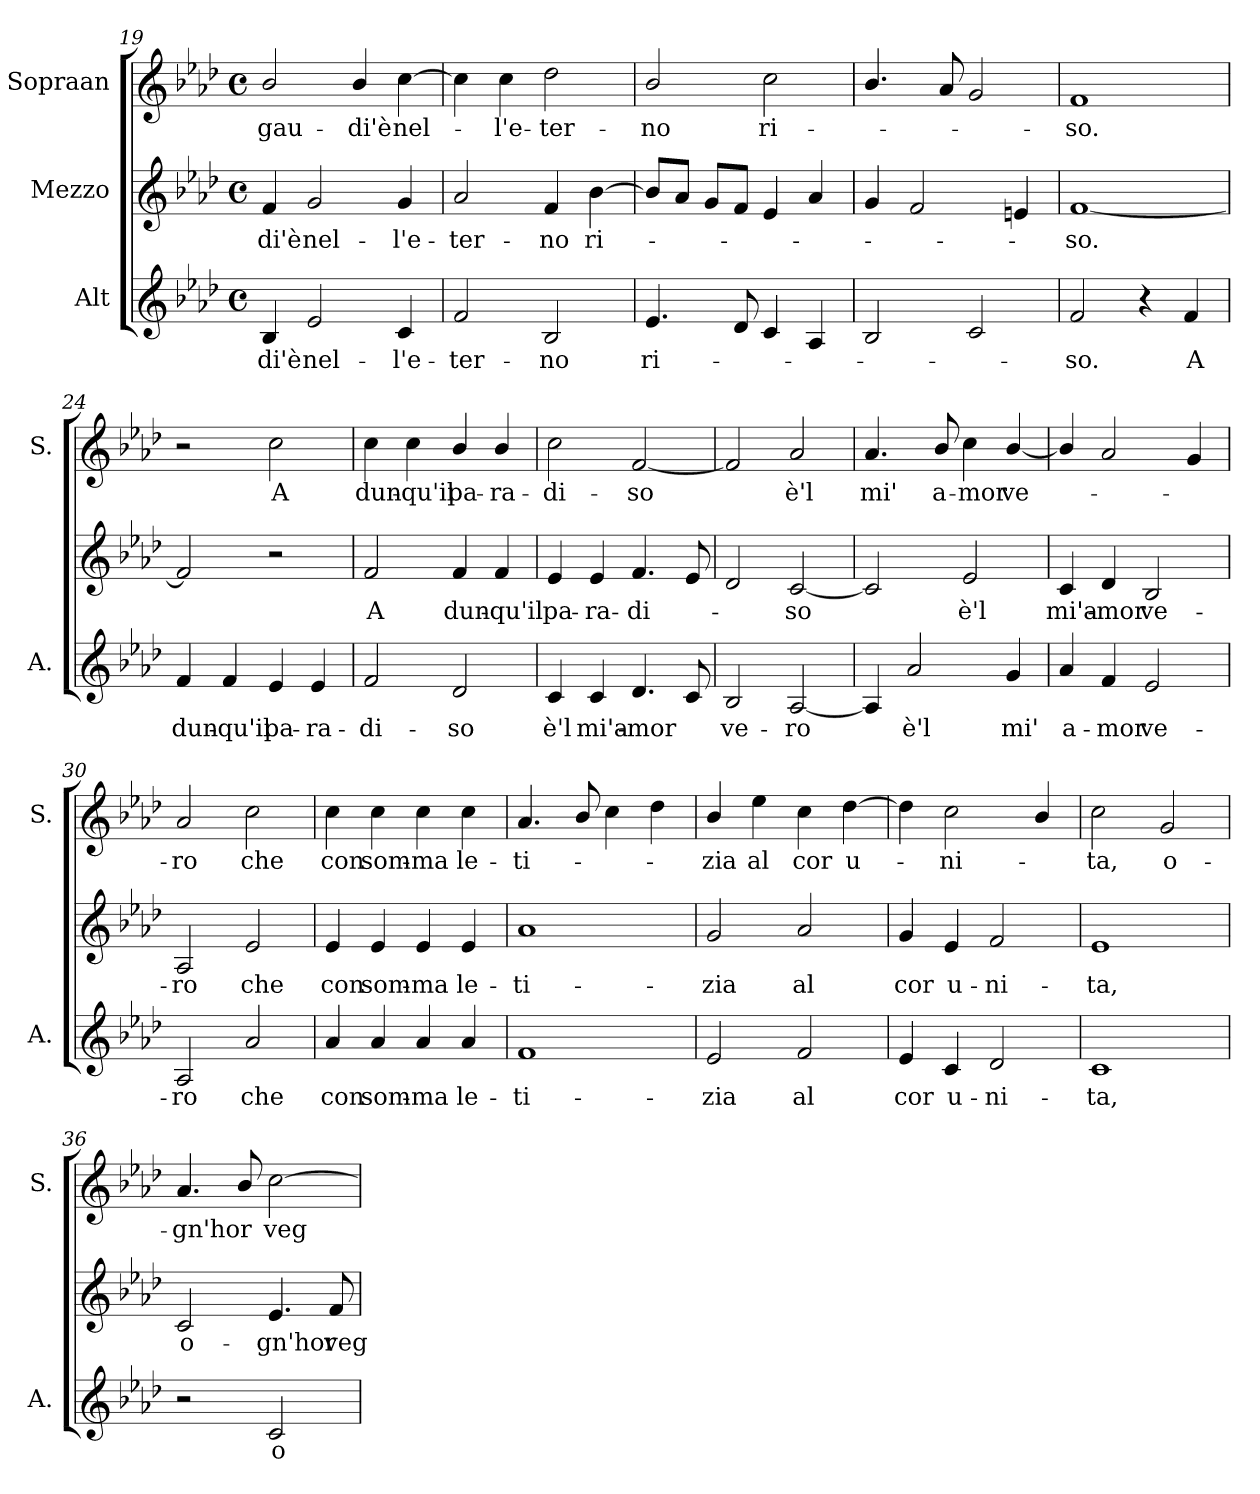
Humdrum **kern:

**kern	**text	**kern	**text	**kern	**text
*part3	*part3	*part2	*part2	*part1	*part1
*staff3	*staff3	*staff2	*staff2	*staff1	*staff1
*I"Alt	*	*I"Mezzo	*	*I"Sopraan	*
*I'A.	*	*	*	*I'S.	*
*clefG2	*	*clefG2	*	*clefG2	*
*k[b-e-a-d-]	*	*k[b-e-a-d-]	*	*k[b-e-a-d-]	*
*A-:	*	*A-:	*	*A-:	*
*M4/4	*	*M4/4	*	*M4/4	*
*met(c)	*	*met(c)	*	*met(c)	*
=19	=19	=19	=19	=19	=19
!	!LO:LY:b	!	!LO:LY:b	!	!LO:LY:b
4B-/	-di'è	4f/	-di'è	2b-/	gau-
!	!LO:LY:b	!	!LO:LY:b	!	!
2e-/	nel-	2g/	nel-	.	.
!	!	!	!	!	!LO:LY:b
.	.	.	.	4b-/	-di'è
!	!LO:LY:b	!	!LO:LY:b	!	!LO:LY:b
4c/	-l'e-	4g/	-l'e-	[4cc\	nel-
!!LO:LB:g=z
=20	=20	=20	=20	=20	=20
!	!LO:LY:b	!	!LO:LY:b	!	!
2f/	-ter-	2a-/	-ter-	4cc\]	.
!	!	!	!	!	!LO:LY:b
.	.	.	.	4cc\	-l'e-
!	!LO:LY:b	!	!LO:LY:b	!	!LO:LY:b
2B-/	-no	4f/	-no	2dd-\	-ter-
!	!	!	!LO:LY:b	!	!
.	.	[4b-\	ri-	.	.
=21	=21	=21	=21	=21	=21
!	!LO:LY:b	!	!	!	!LO:LY:b
4.e-/	ri-	8b-/L]	.	2b-/	-no
.	.	8a-/J	.	.	.
.	.	8g/L	.	.	.
8d-/	.	8f/J	.	.	.
!	!	!	!	!	!LO:LY:b
4c/	.	4e-/	.	2cc\	ri-
4A-/	.	4a-/	.	.	.
=22	=22	=22	=22	=22	=22
2B-/	.	4g/	.	4.b-/	.
.	.	2f/	.	.	.
.	.	.	.	8a-/	.
2c/	.	.	.	2g/	.
.	.	4en/	.	.	.
=23	=23	=23	=23	=23	=23
!	!LO:LY:b	!	!LO:LY:b	!	!LO:LY:b
2f/	-so.	[1f	-so.	1f	-so.
4r	.	.	.	.	.
!	!LO:LY:b	!	!	!	!
4f/	A	.	.	.	.
=24	=24	=24	=24	=24	=24
!	!LO:LY:b	!	!	!	!
4f/	dun-	2f/]	.	2r	.
!	!LO:LY:b	!	!	!	!
4f/	-qu'il	.	.	.	.
!	!LO:LY:b	!	!	!	!LO:LY:b
4e-/	pa-	2r	.	2cc\	A
!	!LO:LY:b	!	!	!	!
4e-/	-ra-	.	.	.	.
=25	=25	=25	=25	=25	=25
!	!LO:LY:b	!	!LO:LY:b	!	!LO:LY:b
2f/	-di-	2f/	A	4cc\	dun-
!	!	!	!	!	!LO:LY:b
.	.	.	.	4cc\	-qu'il
!	!LO:LY:b	!	!LO:LY:b	!	!LO:LY:b
2d-/	-so	4f/	dun-	4b-/	pa-
!	!	!	!LO:LY:b	!	!LO:LY:b
.	.	4f/	-qu'il	4b-/	-ra-
!!LO:PB:g=z
=26	=26	=26	=26	=26	=26
!	!LO:LY:b	!	!LO:LY:b	!	!LO:LY:b
4c/	è'l	4e-/	pa-	2cc\	-di-
!	!LO:LY:b	!	!LO:LY:b	!	!
4c/	mi'a-	4e-/	-ra-	.	.
!	!LO:LY:b	!	!LO:LY:b	!	!LO:LY:b
4.d-/	-mor	4.f/	-di-	[2f/	-so
8c/	.	8e-/	.	.	.
=27	=27	=27	=27	=27	=27
!	!LO:LY:b	!	!	!	!
2B-/	ve-	2d-/	.	2f/]	.
!	!LO:LY:b	!	!LO:LY:b	!	!LO:LY:b
[2A-/	-ro	[2c/	-so	2a-/	è'l
=28	=28	=28	=28	=28	=28
!	!	!	!	!	!LO:LY:b
4A-/]	.	2c/]	.	4.a-/	mi'
!	!LO:LY:b	!	!	!	!
2a-/	è'l	.	.	.	.
!	!	!	!	!	!LO:LY:b
.	.	.	.	8b-/	a-
!	!	!	!LO:LY:b	!	!LO:LY:b
.	.	2e-/	è'l	4cc\	-mor
!	!LO:LY:b	!	!	!	!LO:LY:b
4g/	mi'	.	.	[4b-/	ve-
=29	=29	=29	=29	=29	=29
!	!LO:LY:b	!	!LO:LY:b	!	!
4a-/	a-	4c/	mi'a-	4b-/]	.
!	!LO:LY:b	!	!LO:LY:b	!	!
4f/	-mor	4d-/	-mor	2a-/	.
!	!LO:LY:b	!	!LO:LY:b	!	!
2e-/	ve-	2B-/	ve-	.	.
.	.	.	.	4g/	.
=30	=30	=30	=30	=30	=30
!	!LO:LY:b	!	!LO:LY:b	!	!LO:LY:b
2A-/	-ro	2A-/	-ro	2a-/	-ro
!	!LO:LY:b	!	!LO:LY:b	!	!LO:LY:b
2a-/	che	2e-/	che	2cc\	che
=31	=31	=31	=31	=31	=31
!	!LO:LY:b	!	!LO:LY:b	!	!LO:LY:b
4a-/	con	4e-/	con	4cc\	con
!	!LO:LY:b	!	!LO:LY:b	!	!LO:LY:b
4a-/	som-	4e-/	som-	4cc\	som-
!	!LO:LY:b	!	!LO:LY:b	!	!LO:LY:b
4a-/	-ma	4e-/	-ma	4cc\	-ma
!	!LO:LY:b	!	!LO:LY:b	!	!LO:LY:b
4a-/	le-	4e-/	le-	4cc\	le-
=32	=32	=32	=32	=32	=32
!	!LO:LY:b	!	!LO:LY:b	!	!LO:LY:b
1f	-ti-	1a-	-ti-	4.a-/	-ti-
.	.	.	.	8b-/	.
.	.	.	.	4cc\	.
.	.	.	.	4dd-\	.
!!LO:LB:g=z
=33	=33	=33	=33	=33	=33
!	!LO:LY:b	!	!LO:LY:b	!	!LO:LY:b
2e-/	-zia	2g/	-zia	4b-/	-zia
!	!	!	!	!	!LO:LY:b
.	.	.	.	4ee-\	al
!	!LO:LY:b	!	!LO:LY:b	!	!LO:LY:b
2f/	al	2a-/	al	4cc\	cor
!	!	!	!	!	!LO:LY:b
.	.	.	.	[4dd-\	u-
=34	=34	=34	=34	=34	=34
!	!LO:LY:b	!	!LO:LY:b	!	!
4e-/	cor	4g/	cor	4dd-\]	.
!	!LO:LY:b	!	!LO:LY:b	!	!LO:LY:b
4c/	u-	4e-/	u-	2cc\	-ni-
!	!LO:LY:b	!	!LO:LY:b	!	!
2d-/	-ni-	2f/	-ni-	.	.
.	.	.	.	4b-/	.
=35	=35	=35	=35	=35	=35
!	!LO:LY:b	!	!LO:LY:b	!	!LO:LY:b
1c	-ta,	1e-	-ta,	2cc\	-ta,
!	!	!	!	!	!LO:LY:b
.	.	.	.	2g/	o-
=36	=36	=36	=36	=36	=36
!	!	!	!LO:LY:b	!	!LO:LY:b
2r	.	2c/	o-	4.a-/	-gn'hor
.	.	.	.	8b-/	.
!	!LO:LY:b	!	!LO:LY:b	!	!LO:LY:b
2c/	o-	4.e-/	-gn'hor	[2cc\	veg-
!	!	!	!LO:LY:b	!	!
.	.	8f/	veg-	.	.
=	=	=	=	=	=
*-	*-	*-	*-	*-	*-
